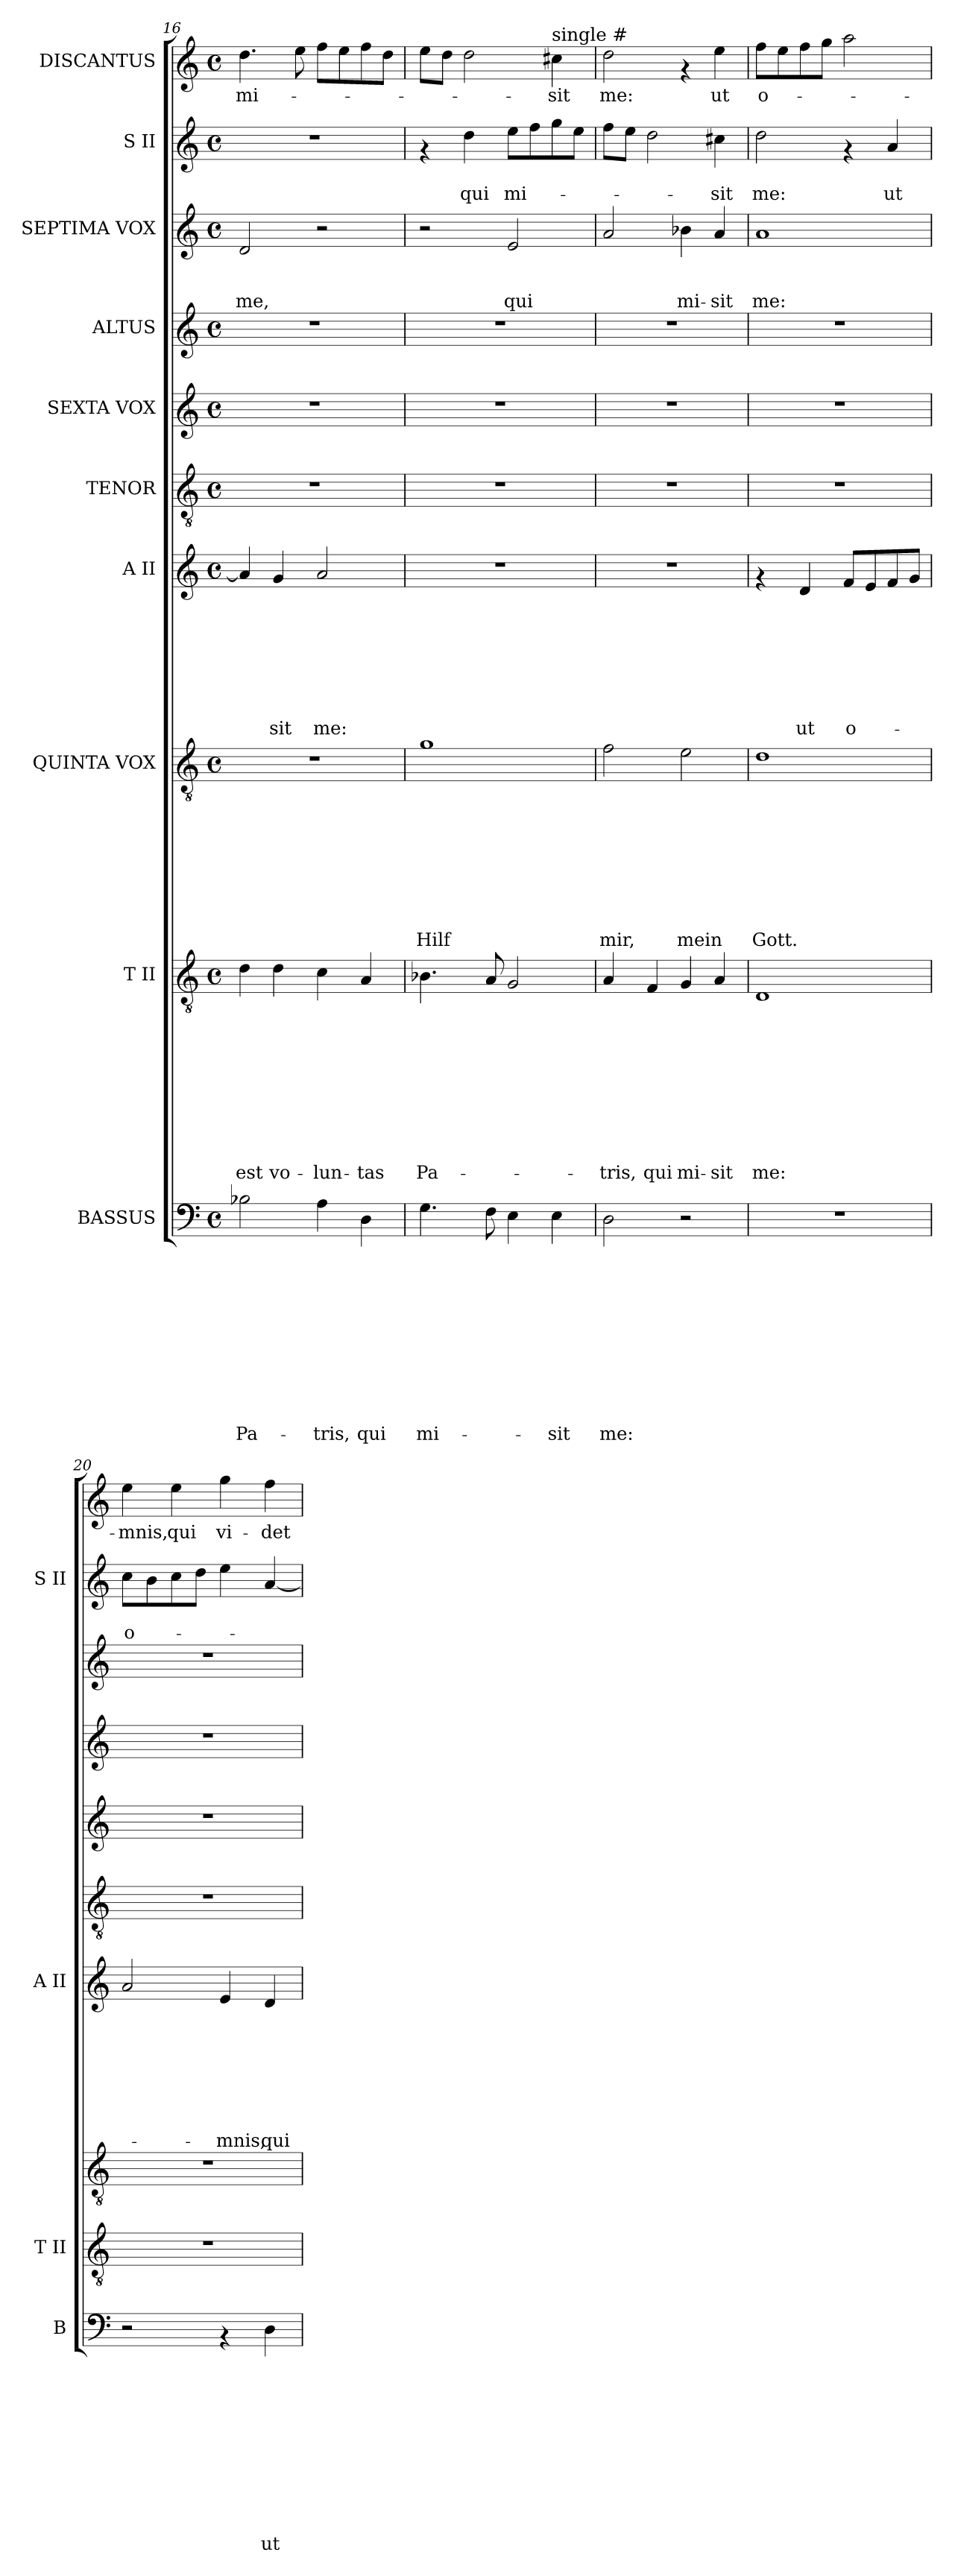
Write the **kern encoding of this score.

**kern	**text	**text	**text	**text	**text	**text	**text	**text	**text	**text	**text	**kern	**text	**text	**text	**text	**text	**text	**text	**text	**text	**text	**kern	**text	**text	**text	**text	**text	**text	**text	**text	**text	**kern	**text	**text	**text	**text	**text	**text	**text	**text	**kern	**kern	**kern	**kern	**text	**text	**text	**kern	**text	**text	**kern	**text
*part10	*part10	*part10	*part10	*part10	*part10	*part10	*part10	*part10	*part10	*part10	*part10	*part9	*part9	*part9	*part9	*part9	*part9	*part9	*part9	*part9	*part9	*part9	*part8	*part8	*part8	*part8	*part8	*part8	*part8	*part8	*part8	*part8	*part7	*part7	*part7	*part7	*part7	*part7	*part7	*part7	*part7	*part6	*part5	*part4	*part3	*part3	*part3	*part3	*part2	*part2	*part2	*part1	*part1
*staff10	*staff10	*staff10	*staff10	*staff10	*staff10	*staff10	*staff10	*staff10	*staff10	*staff10	*staff10	*staff9	*staff9	*staff9	*staff9	*staff9	*staff9	*staff9	*staff9	*staff9	*staff9	*staff9	*staff8	*staff8	*staff8	*staff8	*staff8	*staff8	*staff8	*staff8	*staff8	*staff8	*staff7	*staff7	*staff7	*staff7	*staff7	*staff7	*staff7	*staff7	*staff7	*staff6	*staff5	*staff4	*staff3	*staff3	*staff3	*staff3	*staff2	*staff2	*staff2	*staff1	*staff1
*I"BASSUS	*	*	*	*	*	*	*	*	*	*	*	*I"T II	*	*	*	*	*	*	*	*	*	*	*I"QUINTA VOX	*	*	*	*	*	*	*	*	*	*I"A II	*	*	*	*	*	*	*	*	*I"TENOR	*I"SEXTA VOX	*I"ALTUS	*I"SEPTIMA VOX	*	*	*	*I"S II	*	*	*I"DISCANTUS	*
*I'B	*	*	*	*	*	*	*	*	*	*	*	*I'T II	*	*	*	*	*	*	*	*	*	*	*	*	*	*	*	*	*	*	*	*	*I'A II	*	*	*	*	*	*	*	*	*	*	*	*	*	*	*	*I'S II	*	*	*	*
*clefF4	*	*	*	*	*	*	*	*	*	*	*	*clefGv2	*	*	*	*	*	*	*	*	*	*	*clefGv2	*	*	*	*	*	*	*	*	*	*clefG2	*	*	*	*	*	*	*	*	*clefGv2	*clefG2	*clefG2	*clefG2	*	*	*	*clefG2	*	*	*clefG2	*
*k[]	*	*	*	*	*	*	*	*	*	*	*	*k[]	*	*	*	*	*	*	*	*	*	*	*k[]	*	*	*	*	*	*	*	*	*	*k[]	*	*	*	*	*	*	*	*	*k[]	*k[]	*k[]	*k[]	*	*	*	*k[]	*	*	*k[]	*
*C:	*	*	*	*	*	*	*	*	*	*	*	*C:	*	*	*	*	*	*	*	*	*	*	*C:	*	*	*	*	*	*	*	*	*	*C:	*	*	*	*	*	*	*	*	*C:	*C:	*C:	*C:	*	*	*	*C:	*	*	*C:	*
*M4/4	*	*	*	*	*	*	*	*	*	*	*	*M4/4	*	*	*	*	*	*	*	*	*	*	*M4/4	*	*	*	*	*	*	*	*	*	*M4/4	*	*	*	*	*	*	*	*	*M4/4	*M4/4	*M4/4	*M4/4	*	*	*	*M4/4	*	*	*M4/4	*
*met(c)	*	*	*	*	*	*	*	*	*	*	*	*met(c)	*	*	*	*	*	*	*	*	*	*	*met(c)	*	*	*	*	*	*	*	*	*	*met(c)	*	*	*	*	*	*	*	*	*met(c)	*met(c)	*met(c)	*met(c)	*	*	*	*met(c)	*	*	*met(c)	*
=16	=16	=16	=16	=16	=16	=16	=16	=16	=16	=16	=16	=16	=16	=16	=16	=16	=16	=16	=16	=16	=16	=16	=16	=16	=16	=16	=16	=16	=16	=16	=16	=16	=16	=16	=16	=16	=16	=16	=16	=16	=16	=16	=16	=16	=16	=16	=16	=16	=16	=16	=16	=16	=16
!	!	!	!	!	!	!	!	!	!	!	!LO:LY:b	!	!	!	!	!	!	!	!	!	!	!LO:LY:b	!	!	!	!	!	!	!	!	!	!	!	!	!	!	!	!	!	!	!	!	!	!	!	!	!	!LO:LY:b	!	!	!	!	!LO:LY:b
2B-X\	.	.	.	.	.	.	.	.	.	.	Pa-	4d\	.	.	.	.	.	.	.	.	.	est	1r	.	.	.	.	.	.	.	.	.	4a/]	.	.	.	.	.	.	.	.	1r	1r	1r	2d/	.	.	me,	1r	.	.	4.dd\	mi-
!	!	!	!	!	!	!	!	!	!	!	!	!	!	!	!	!	!	!	!	!	!	!LO:LY:b	!	!	!	!	!	!	!	!	!	!	!	!	!	!	!	!	!	!	!LO:LY:b	!	!	!	!	!	!	!	!	!	!	!	!
.	.	.	.	.	.	.	.	.	.	.	.	4d\	.	.	.	.	.	.	.	.	.	vo-	.	.	.	.	.	.	.	.	.	.	4g/	.	.	.	.	.	.	.	-sit	.	.	.	.	.	.	.	.	.	.	.	.
.	.	.	.	.	.	.	.	.	.	.	.	.	.	.	.	.	.	.	.	.	.	.	.	.	.	.	.	.	.	.	.	.	.	.	.	.	.	.	.	.	.	.	.	.	.	.	.	.	.	.	.	8ee\	.
!	!	!	!	!	!	!	!	!	!	!	!LO:LY:b	!	!	!	!	!	!	!	!	!	!	!LO:LY:b	!	!	!	!	!	!	!	!	!	!	!	!	!	!	!	!	!	!	!LO:LY:b	!	!	!	!	!	!	!	!	!	!	!	!
4A\	.	.	.	.	.	.	.	.	.	.	-tris,	4c\	.	.	.	.	.	.	.	.	.	-lun-	.	.	.	.	.	.	.	.	.	.	2a/	.	.	.	.	.	.	.	me:	.	.	.	2r	.	.	.	.	.	.	8ff\L	.
.	.	.	.	.	.	.	.	.	.	.	.	.	.	.	.	.	.	.	.	.	.	.	.	.	.	.	.	.	.	.	.	.	.	.	.	.	.	.	.	.	.	.	.	.	.	.	.	.	.	.	.	8ee\	.
!	!	!	!	!	!	!	!	!	!	!	!LO:LY:b	!	!	!	!	!	!	!	!	!	!	!LO:LY:b	!	!	!	!	!	!	!	!	!	!	!	!	!	!	!	!	!	!	!	!	!	!	!	!	!	!	!	!	!	!	!
4D\	.	.	.	.	.	.	.	.	.	.	qui	4A/	.	.	.	.	.	.	.	.	.	-tas	.	.	.	.	.	.	.	.	.	.	.	.	.	.	.	.	.	.	.	.	.	.	.	.	.	.	.	.	.	8ff\	.
.	.	.	.	.	.	.	.	.	.	.	.	.	.	.	.	.	.	.	.	.	.	.	.	.	.	.	.	.	.	.	.	.	.	.	.	.	.	.	.	.	.	.	.	.	.	.	.	.	.	.	.	8dd\J	.
=17	=17	=17	=17	=17	=17	=17	=17	=17	=17	=17	=17	=17	=17	=17	=17	=17	=17	=17	=17	=17	=17	=17	=17	=17	=17	=17	=17	=17	=17	=17	=17	=17	=17	=17	=17	=17	=17	=17	=17	=17	=17	=17	=17	=17	=17	=17	=17	=17	=17	=17	=17	=17	=17
!	!	!	!	!	!	!	!	!	!	!	!LO:LY:b	!	!	!	!	!	!	!	!	!	!	!LO:LY:b	!	!	!	!	!	!	!	!	!	!LO:LY:b	!	!	!	!	!	!	!	!	!	!	!	!	!	!	!	!	!	!	!	!	!
4.G\	.	.	.	.	.	.	.	.	.	.	mi-	4.B-X\	.	.	.	.	.	.	.	.	.	Pa-	1g	.	.	.	.	.	.	.	.	Hilf	1r	.	.	.	.	.	.	.	.	1r	1r	1r	2r	.	.	.	4rf	.	.	8ee\L	.
.	.	.	.	.	.	.	.	.	.	.	.	.	.	.	.	.	.	.	.	.	.	.	.	.	.	.	.	.	.	.	.	.	.	.	.	.	.	.	.	.	.	.	.	.	.	.	.	.	.	.	.	8dd\J	.
!	!	!	!	!	!	!	!	!	!	!	!	!	!	!	!	!	!	!	!	!	!	!	!	!	!	!	!	!	!	!	!	!	!	!	!	!	!	!	!	!	!	!	!	!	!	!	!	!	!	!	!LO:LY:b	!	!
.	.	.	.	.	.	.	.	.	.	.	.	.	.	.	.	.	.	.	.	.	.	.	.	.	.	.	.	.	.	.	.	.	.	.	.	.	.	.	.	.	.	.	.	.	.	.	.	.	4dd\	.	qui	2dd\	.
8F\	.	.	.	.	.	.	.	.	.	.	.	8A/	.	.	.	.	.	.	.	.	.	.	.	.	.	.	.	.	.	.	.	.	.	.	.	.	.	.	.	.	.	.	.	.	.	.	.	.	.	.	.	.	.
!	!	!	!	!	!	!	!	!	!	!	!	!	!	!	!	!	!	!	!	!	!	!	!	!	!	!	!	!	!	!	!	!	!	!	!	!	!	!	!	!	!	!	!	!	!	!	!	!LO:LY:b	!	!	!LO:LY:b	!	!
4E\	.	.	.	.	.	.	.	.	.	.	.	2G/	.	.	.	.	.	.	.	.	.	.	.	.	.	.	.	.	.	.	.	.	.	.	.	.	.	.	.	.	.	.	.	.	2e/	.	.	qui	8ee\L	.	mi-	.	.
.	.	.	.	.	.	.	.	.	.	.	.	.	.	.	.	.	.	.	.	.	.	.	.	.	.	.	.	.	.	.	.	.	.	.	.	.	.	.	.	.	.	.	.	.	.	.	.	.	8ff\	.	.	.	.
!	!	!	!	!	!	!	!	!	!	!	!	!	!	!	!	!	!	!	!	!	!	!	!	!	!	!	!	!	!	!	!	!	!	!	!	!	!	!	!	!	!	!	!	!	!	!	!	!	!	!	!	!LO:TX:a:t=single #	!
!	!	!	!	!	!	!	!	!	!	!	!LO:LY:b	!	!	!	!	!	!	!	!	!	!	!	!	!	!	!	!	!	!	!	!	!	!	!	!	!	!	!	!	!	!	!	!	!	!	!	!	!	!	!	!	!	!LO:LY:b
4E\	.	.	.	.	.	.	.	.	.	.	-sit	.	.	.	.	.	.	.	.	.	.	.	.	.	.	.	.	.	.	.	.	.	.	.	.	.	.	.	.	.	.	.	.	.	.	.	.	.	8gg\	.	.	4cc#\	-sit
.	.	.	.	.	.	.	.	.	.	.	.	.	.	.	.	.	.	.	.	.	.	.	.	.	.	.	.	.	.	.	.	.	.	.	.	.	.	.	.	.	.	.	.	.	.	.	.	.	8ee\J	.	.	.	.
=18	=18	=18	=18	=18	=18	=18	=18	=18	=18	=18	=18	=18	=18	=18	=18	=18	=18	=18	=18	=18	=18	=18	=18	=18	=18	=18	=18	=18	=18	=18	=18	=18	=18	=18	=18	=18	=18	=18	=18	=18	=18	=18	=18	=18	=18	=18	=18	=18	=18	=18	=18	=18	=18
!	!	!	!	!	!	!	!	!	!	!	!LO:LY:b	!	!	!	!	!	!	!	!	!	!	!LO:LY:b	!	!	!	!	!	!	!	!	!	!LO:LY:b	!	!	!	!	!	!	!	!	!	!	!	!	!	!	!	!	!	!	!	!	!LO:LY:b
2D\	.	.	.	.	.	.	.	.	.	.	me:	4A/	.	.	.	.	.	.	.	.	.	-tris,	2f\	.	.	.	.	.	.	.	.	mir,	1r	.	.	.	.	.	.	.	.	1r	1r	1r	2a/	.	.	.	8ff\L	.	.	2dd\	me:
.	.	.	.	.	.	.	.	.	.	.	.	.	.	.	.	.	.	.	.	.	.	.	.	.	.	.	.	.	.	.	.	.	.	.	.	.	.	.	.	.	.	.	.	.	.	.	.	.	8ee\J	.	.	.	.
!	!	!	!	!	!	!	!	!	!	!	!	!	!	!	!	!	!	!	!	!	!	!LO:LY:b	!	!	!	!	!	!	!	!	!	!	!	!	!	!	!	!	!	!	!	!	!	!	!	!	!	!	!	!	!	!	!
.	.	.	.	.	.	.	.	.	.	.	.	4F/	.	.	.	.	.	.	.	.	.	qui	.	.	.	.	.	.	.	.	.	.	.	.	.	.	.	.	.	.	.	.	.	.	.	.	.	.	2dd\	.	.	.	.
!	!	!	!	!	!	!	!	!	!	!	!	!	!	!	!	!	!	!	!	!	!	!LO:LY:b	!	!	!	!	!	!	!	!	!	!LO:LY:b	!	!	!	!	!	!	!	!	!	!	!	!	!	!	!	!LO:LY:b	!	!	!	!	!
2r	.	.	.	.	.	.	.	.	.	.	.	4G/	.	.	.	.	.	.	.	.	.	mi-	2e\	.	.	.	.	.	.	.	.	mein	.	.	.	.	.	.	.	.	.	.	.	.	4b-X\	.	.	mi-	.	.	.	4rf	.
!	!	!	!	!	!	!	!	!	!	!	!	!	!	!	!	!	!	!	!	!	!	!LO:LY:b	!	!	!	!	!	!	!	!	!	!	!	!	!	!	!	!	!	!	!	!	!	!	!	!	!	!LO:LY:b	!	!	!LO:LY:b	!	!LO:LY:b
.	.	.	.	.	.	.	.	.	.	.	.	4A/	.	.	.	.	.	.	.	.	.	-sit	.	.	.	.	.	.	.	.	.	.	.	.	.	.	.	.	.	.	.	.	.	.	4a/	.	.	-sit	4cc#X\	.	-sit	4ee\	ut
!!LO:PB:g=z
=19	=19	=19	=19	=19	=19	=19	=19	=19	=19	=19	=19	=19	=19	=19	=19	=19	=19	=19	=19	=19	=19	=19	=19	=19	=19	=19	=19	=19	=19	=19	=19	=19	=19	=19	=19	=19	=19	=19	=19	=19	=19	=19	=19	=19	=19	=19	=19	=19	=19	=19	=19	=19	=19
!	!	!	!	!	!	!	!	!	!	!	!	!	!	!	!	!	!	!	!	!	!	!LO:LY:b	!	!	!	!	!	!	!	!	!	!LO:LY:b	!	!	!	!	!	!	!	!	!	!	!	!	!	!	!	!LO:LY:b	!	!	!LO:LY:b	!	!LO:LY:b
1r	.	.	.	.	.	.	.	.	.	.	.	1D	.	.	.	.	.	.	.	.	.	me:	1d	.	.	.	.	.	.	.	.	Gott.	4rf	.	.	.	.	.	.	.	.	1r	1r	1r	1a	.	.	me:	2dd\	.	me:	8ff\L	o-
.	.	.	.	.	.	.	.	.	.	.	.	.	.	.	.	.	.	.	.	.	.	.	.	.	.	.	.	.	.	.	.	.	.	.	.	.	.	.	.	.	.	.	.	.	.	.	.	.	.	.	.	8ee\	.
!	!	!	!	!	!	!	!	!	!	!	!	!	!	!	!	!	!	!	!	!	!	!	!	!	!	!	!	!	!	!	!	!	!	!	!	!	!	!	!	!	!LO:LY:b	!	!	!	!	!	!	!	!	!	!	!	!
.	.	.	.	.	.	.	.	.	.	.	.	.	.	.	.	.	.	.	.	.	.	.	.	.	.	.	.	.	.	.	.	.	4d/	.	.	.	.	.	.	.	ut	.	.	.	.	.	.	.	.	.	.	8ff\	.
.	.	.	.	.	.	.	.	.	.	.	.	.	.	.	.	.	.	.	.	.	.	.	.	.	.	.	.	.	.	.	.	.	.	.	.	.	.	.	.	.	.	.	.	.	.	.	.	.	.	.	.	8gg\J	.
!	!	!	!	!	!	!	!	!	!	!	!	!	!	!	!	!	!	!	!	!	!	!	!	!	!	!	!	!	!	!	!	!	!	!	!	!	!	!	!	!	!LO:LY:b	!	!	!	!	!	!	!	!	!	!	!	!
.	.	.	.	.	.	.	.	.	.	.	.	.	.	.	.	.	.	.	.	.	.	.	.	.	.	.	.	.	.	.	.	.	8f/L	.	.	.	.	.	.	.	o-	.	.	.	.	.	.	.	4rf	.	.	2aa\	.
.	.	.	.	.	.	.	.	.	.	.	.	.	.	.	.	.	.	.	.	.	.	.	.	.	.	.	.	.	.	.	.	.	8e/	.	.	.	.	.	.	.	.	.	.	.	.	.	.	.	.	.	.	.	.
!	!	!	!	!	!	!	!	!	!	!	!	!	!	!	!	!	!	!	!	!	!	!	!	!	!	!	!	!	!	!	!	!	!	!	!	!	!	!	!	!	!	!	!	!	!	!	!	!	!	!	!LO:LY:b	!	!
.	.	.	.	.	.	.	.	.	.	.	.	.	.	.	.	.	.	.	.	.	.	.	.	.	.	.	.	.	.	.	.	.	8f/	.	.	.	.	.	.	.	.	.	.	.	.	.	.	.	4a/	.	ut	.	.
.	.	.	.	.	.	.	.	.	.	.	.	.	.	.	.	.	.	.	.	.	.	.	.	.	.	.	.	.	.	.	.	.	8g/J	.	.	.	.	.	.	.	.	.	.	.	.	.	.	.	.	.	.	.	.
=20	=20	=20	=20	=20	=20	=20	=20	=20	=20	=20	=20	=20	=20	=20	=20	=20	=20	=20	=20	=20	=20	=20	=20	=20	=20	=20	=20	=20	=20	=20	=20	=20	=20	=20	=20	=20	=20	=20	=20	=20	=20	=20	=20	=20	=20	=20	=20	=20	=20	=20	=20	=20	=20
!	!	!	!	!	!	!	!	!	!	!	!	!	!	!	!	!	!	!	!	!	!	!	!	!	!	!	!	!	!	!	!	!	!	!	!	!	!	!	!	!	!	!	!	!	!	!	!	!	!	!	!LO:LY:b	!	!LO:LY:b
2r	.	.	.	.	.	.	.	.	.	.	.	1r	.	.	.	.	.	.	.	.	.	.	1r	.	.	.	.	.	.	.	.	.	2a/	.	.	.	.	.	.	.	.	1r	1r	1r	1r	.	.	.	8cc\L	.	o-	4ee\	-mnis,
.	.	.	.	.	.	.	.	.	.	.	.	.	.	.	.	.	.	.	.	.	.	.	.	.	.	.	.	.	.	.	.	.	.	.	.	.	.	.	.	.	.	.	.	.	.	.	.	.	8b\	.	.	.	.
!	!	!	!	!	!	!	!	!	!	!	!	!	!	!	!	!	!	!	!	!	!	!	!	!	!	!	!	!	!	!	!	!	!	!	!	!	!	!	!	!	!	!	!	!	!	!	!	!	!	!	!	!	!LO:LY:b
.	.	.	.	.	.	.	.	.	.	.	.	.	.	.	.	.	.	.	.	.	.	.	.	.	.	.	.	.	.	.	.	.	.	.	.	.	.	.	.	.	.	.	.	.	.	.	.	.	8cc\	.	.	4ee\	qui
.	.	.	.	.	.	.	.	.	.	.	.	.	.	.	.	.	.	.	.	.	.	.	.	.	.	.	.	.	.	.	.	.	.	.	.	.	.	.	.	.	.	.	.	.	.	.	.	.	8dd\J	.	.	.	.
!	!	!	!	!	!	!	!	!	!	!	!	!	!	!	!	!	!	!	!	!	!	!	!	!	!	!	!	!	!	!	!	!	!	!	!	!	!	!	!	!	!LO:LY:b	!	!	!	!	!	!	!	!	!	!	!	!LO:LY:b
4rAA	.	.	.	.	.	.	.	.	.	.	.	.	.	.	.	.	.	.	.	.	.	.	.	.	.	.	.	.	.	.	.	.	4e/	.	.	.	.	.	.	.	-mnis,	.	.	.	.	.	.	.	4ee\	.	.	4gg\	vi-
!	!	!	!	!	!	!	!	!	!	!	!LO:LY:b	!	!	!	!	!	!	!	!	!	!	!	!	!	!	!	!	!	!	!	!	!	!	!	!	!	!	!	!	!	!LO:LY:b	!	!	!	!	!	!	!	!	!	!	!	!LO:LY:b
4D\	.	.	.	.	.	.	.	.	.	.	ut	.	.	.	.	.	.	.	.	.	.	.	.	.	.	.	.	.	.	.	.	.	4d/	.	.	.	.	.	.	.	qui-	.	.	.	.	.	.	.	[<4a/	.	.	4ff\	-det
=	=	=	=	=	=	=	=	=	=	=	=	=	=	=	=	=	=	=	=	=	=	=	=	=	=	=	=	=	=	=	=	=	=	=	=	=	=	=	=	=	=	=	=	=	=	=	=	=	=	=	=	=	=
*-	*-	*-	*-	*-	*-	*-	*-	*-	*-	*-	*-	*-	*-	*-	*-	*-	*-	*-	*-	*-	*-	*-	*-	*-	*-	*-	*-	*-	*-	*-	*-	*-	*-	*-	*-	*-	*-	*-	*-	*-	*-	*-	*-	*-	*-	*-	*-	*-	*-	*-	*-	*-	*-
